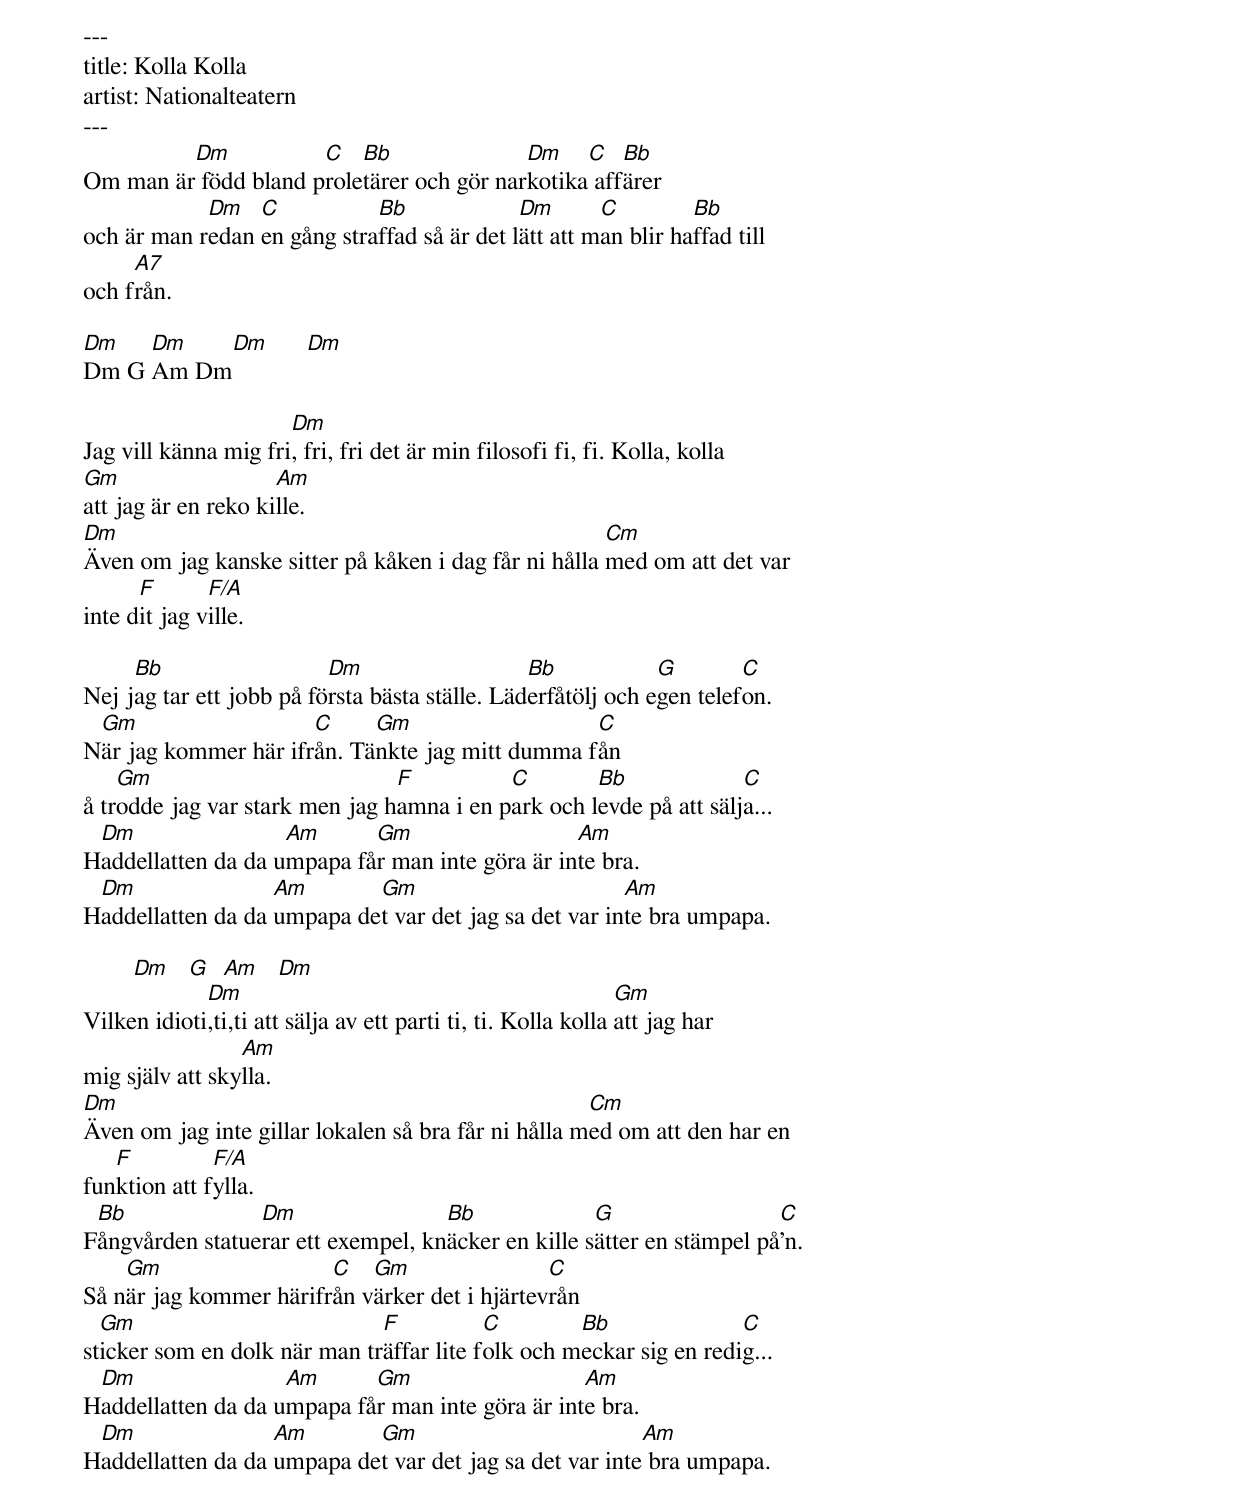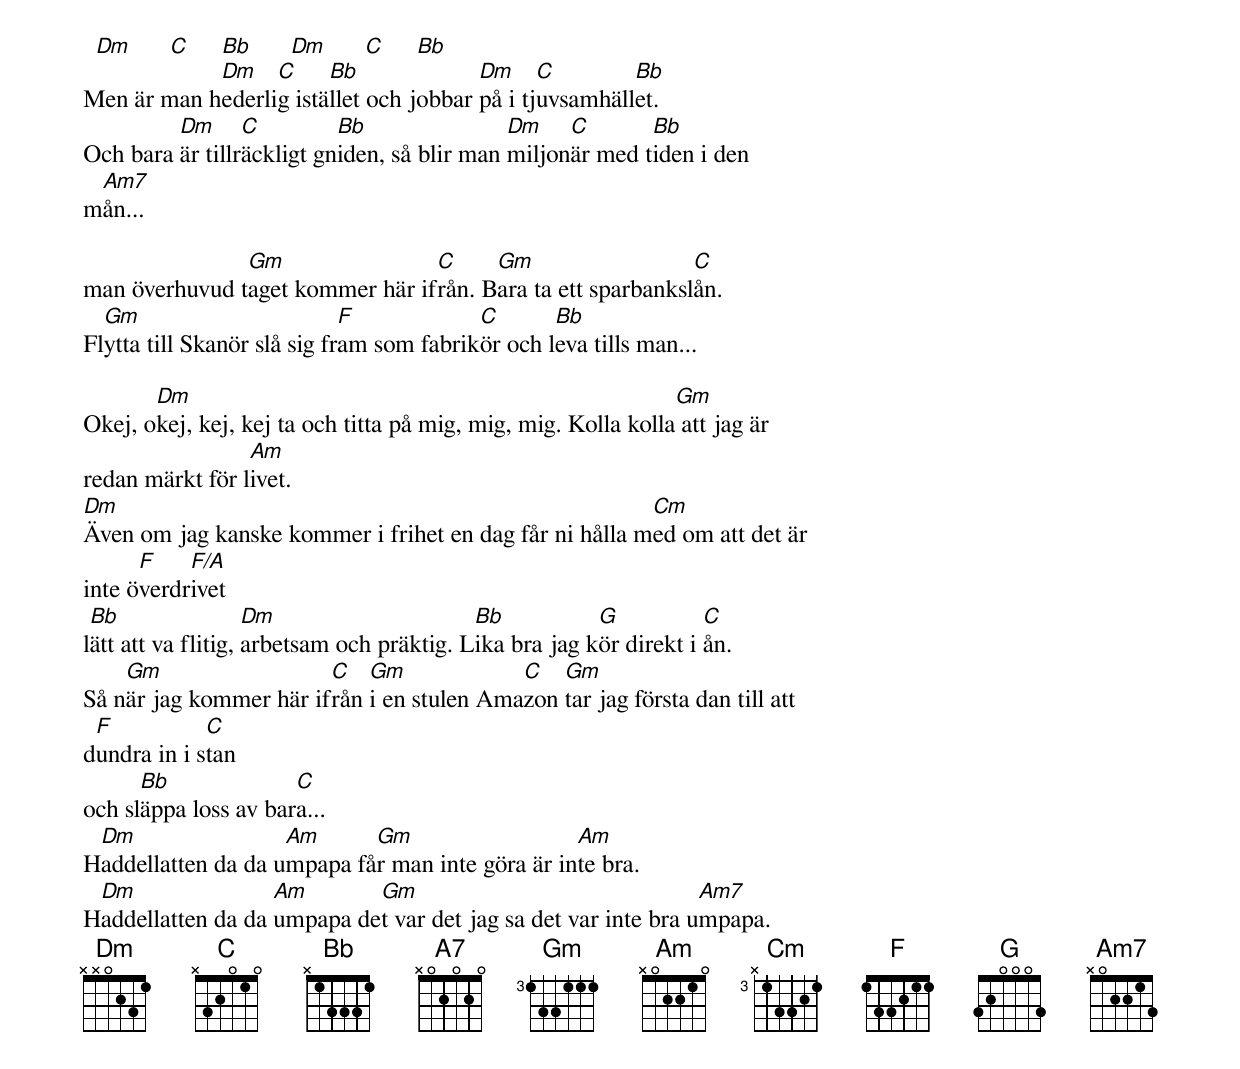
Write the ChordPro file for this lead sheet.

---
title: Kolla Kolla
artist: Nationalteatern
---
Om man är[Dm] född bland p[C]role[Bb]tärer och gör nar[Dm]kotika[C] aff[Bb]ärer
och är man r[Dm]edan [C]en gång stra[Bb]ffad så är det l[Dm]ätt att m[C]an blir ha[Bb]ffad till
och f[A7]rån.

[Dm]Dm G [Dm]Am Dm[Dm]      [Dm]

Jag vill känna mig fri[Dm], fri, fri det är min filosofi fi, fi. Kolla, kolla
[Gm]att jag är en reko ki[Am]lle.
[Dm]Även om jag kanske sitter på kåken i dag får ni hålla [Cm]med om att det var
inte d[F]it jag v[F/A]ille.

Nej j[Bb]ag tar ett jobb på fö[Dm]rsta bästa ställe. Läd[Bb]erfåtölj och e[G]gen telef[C]on.
N[Gm]är jag kommer här ifr[C]ån. Tä[Gm]nkte jag mitt dumma f[C]ån
å tr[Gm]odde jag var stark men jag h[F]amna i en p[C]ark och l[Bb]evde på att sälj[C]a...
H[Dm]addellatten da da u[Am]mpapa få[Gm]r man inte göra är in[Am]te bra.
H[Dm]addellatten da da [Am]umpapa de[Gm]t var det jag sa det var in[Am]te bra umpapa.

        [Dm]   [G]  [Am]   [Dm]
Vilken idioti[Dm],ti,ti att sälja av ett parti ti, ti. Kolla kolla [Gm]att jag har
mig själv att sky[Am]lla.
[Dm]Även om jag inte gillar lokalen så bra får ni hålla m[Cm]ed om att den har en
fun[F]ktion att f[F/A]ylla.
F[Bb]ångvården statue[Dm]rar ett exempel, kn[Bb]äcker en kille s[G]ätter en stämpel på[C]'n.
Så n[Gm]är jag kommer härifr[C]ån v[Gm]ärker det i hjärtev[C]rån
st[Gm]icker som en dolk när man tr[F]äffar lite f[C]olk och m[Bb]eckar sig en redi[C]g...
H[Dm]addellatten da da u[Am]mpapa få[Gm]r man inte göra är int[Am]e bra.
H[Dm]addellatten da da [Am]umpapa de[Gm]t var det jag sa det var inte[Am] bra umpapa.

  [Dm]      [C]     [Bb]      [Dm]      [C]     [Bb]
Men är man h[Dm]ederli[C]g istä[Bb]llet och jobbar [Dm]på i tj[C]uvsamhäll[Bb]et.
Och bara [Dm]är tillr[C]äckligt gn[Bb]iden, så blir man [Dm]miljon[C]är med t[Bb]iden i den
m[Am7]ån...

man överhuvud t[Gm]aget kommer här if[C]rån. B[Gm]ara ta ett sparbanksl[C]ån.
Fl[Gm]ytta till Skanör slå sig fr[F]am som fabrik[C]ör och l[Bb]eva tills man...

Okej, o[Dm]kej, kej, kej ta och titta på mig, mig, mig. Kolla kolla[Gm] att jag är
redan märkt för l[Am]ivet.
[Dm]Även om jag kanske kommer i frihet en dag får ni hålla m[Cm]ed om att det är
inte ö[F]verdr[F/A]ivet
l[Bb]ätt att va flitig, [Dm]arbetsam och präktig. L[Bb]ika bra jag k[G]ör direkt i [C]ån.
Så n[Gm]är jag kommer här if[C]rån [Gm]i en stulen Ama[C]zon [Gm]tar jag första dan till att
d[F]undra in i s[C]tan
och sl[Bb]äppa loss av bar[C]a...
H[Dm]addellatten da da u[Am]mpapa få[Gm]r man inte göra är in[Am]te bra.
H[Dm]addellatten da da [Am]umpapa de[Gm]t var det jag sa det var inte bra u[Am7]mpapa.
